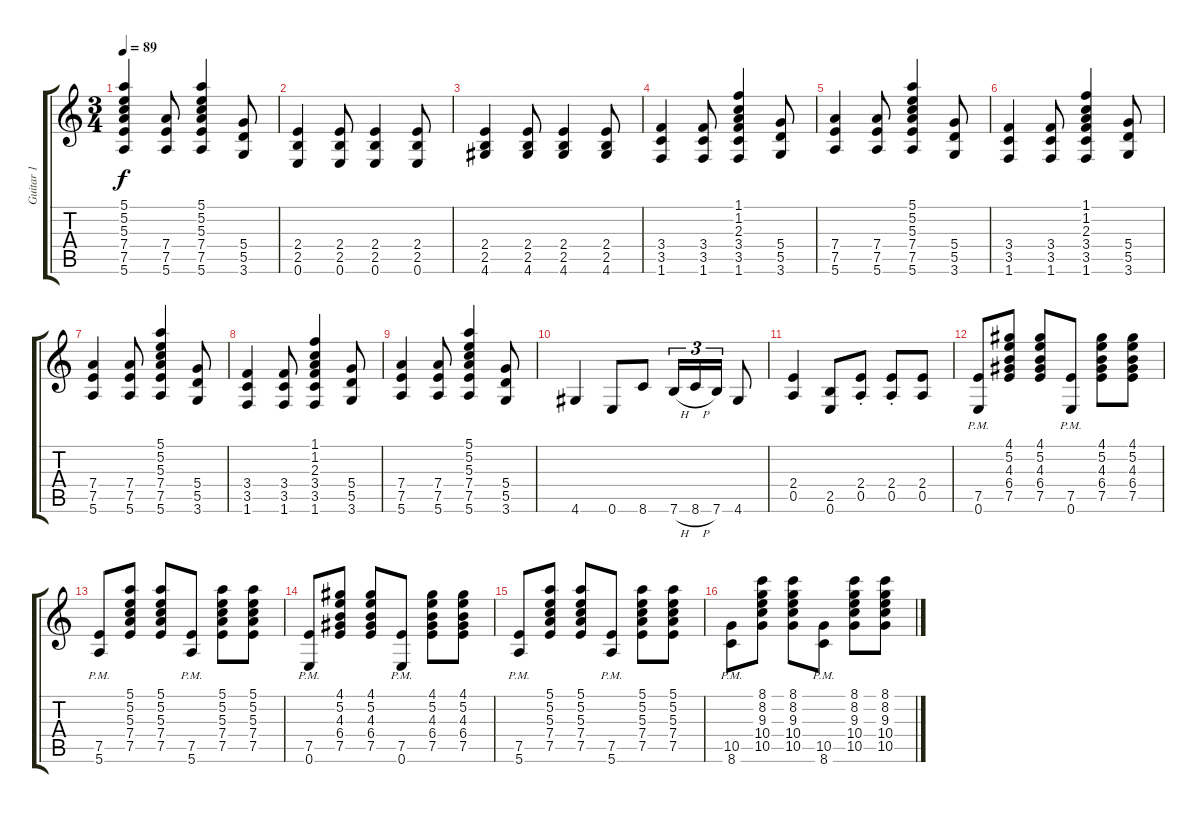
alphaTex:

\track ("Guitar 1" "Guitar 1") {instrument overdrivenguitar}
\staff {score tabs}
\tuning (E4 B3 G3 D3 A2 E2) {hide}
\ts (3 4)
\tempo 89
\clef g2
\ks c
(5.1 5.2 5.3 7.4 7.5 5.6).4{dy f} (7.4 7.5 5.6).8 (5.1 5.2 5.3 7.4 7.5 5.6).4 (5.4 5.5 3.6).8 |
(2.4 2.5 0.6).4 (2.4 2.5 0.6).8 (2.4 2.5 0.6).4 (2.4 2.5 0.6).8 |
(2.4 2.5 4.6).4 (2.4 2.5 4.6).8 (2.4 2.5 4.6).4 (2.4 2.5 4.6).8 |
(3.4 3.5 1.6).4 (3.4 3.5 1.6).8 (1.1 1.2 2.3 3.4 3.5 1.6).4 (5.4 5.5 3.6).8 |
(7.4 7.5 5.6).4 (7.4 7.5 5.6).8 (5.1 5.2 5.3 7.4 7.5 5.6).4 (5.4 5.5 3.6).8 |
(3.4 3.5 1.6).4 (3.4 3.5 1.6).8 (1.1 1.2 2.3 3.4 3.5 1.6).4 (5.4 5.5 3.6).8 |
(7.4 7.5 5.6).4 (7.4 7.5 5.6).8 (5.1 5.2 5.3 7.4 7.5 5.6).4 (5.4 5.5 3.6).8 |
(3.4 3.5 1.6).4 (3.4 3.5 1.6).8 (1.1 1.2 2.3 3.4 3.5 1.6).4 (5.4 5.5 3.6).8 |
(7.4 7.5 5.6).4 (7.4 7.5 5.6).8 (5.1 5.2 5.3 7.4 7.5 5.6).4 (5.4 5.5 3.6).8 |
4.6.4 0.6.8 8.6.8 7.6{h}.16{tu (3 2)} 8.6{h}.16{tu (3 2)} 7.6.16{tu (3 2)} 4.6.8 |
(2.4 0.5).4 (2.5 0.6).8 (2.4{st} 0.5{st}).8 (2.4{st} 0.5{st}).8 (2.4 0.5).8 |
(7.5{pm} 0.6{pm}).8 (4.1 5.2 4.3 6.4 7.5).8 (4.1 5.2 4.3 6.4 7.5).8 (7.5{pm} 0.6{pm}).8 (4.1 5.2 4.3 6.4 7.5).8 (4.1 5.2 4.3 6.4 7.5).8 |
(7.5{pm} 5.6{pm}).8 (5.1 5.2 5.3 7.4 7.5).8 (5.1 5.2 5.3 7.4 7.5).8 (7.5{pm} 5.6{pm}).8 (5.1 5.2 5.3 7.4 7.5).8 (5.1 5.2 5.3 7.4 7.5).8 |
(7.5{pm} 0.6{pm}).8 (4.1 5.2 4.3 6.4 7.5).8 (4.1 5.2 4.3 6.4 7.5).8 (7.5{pm} 0.6{pm}).8 (4.1 5.2 4.3 6.4 7.5).8 (4.1 5.2 4.3 6.4 7.5).8 |
(7.5{pm} 5.6{pm}).8 (5.1 5.2 5.3 7.4 7.5).8 (5.1 5.2 5.3 7.4 7.5).8 (7.5{pm} 5.6{pm}).8 (5.1 5.2 5.3 7.4 7.5).8 (5.1 5.2 5.3 7.4 7.5).8 |
(10.5{pm} 8.6{pm}).8 (8.1 8.2 9.3 10.4 10.5).8 (8.1 8.2 9.3 10.4 10.5).8 (10.5{pm} 8.6{pm}).8 (8.1 8.2 9.3 10.4 10.5).8 (8.1 8.2 9.3 10.4 10.5).8
